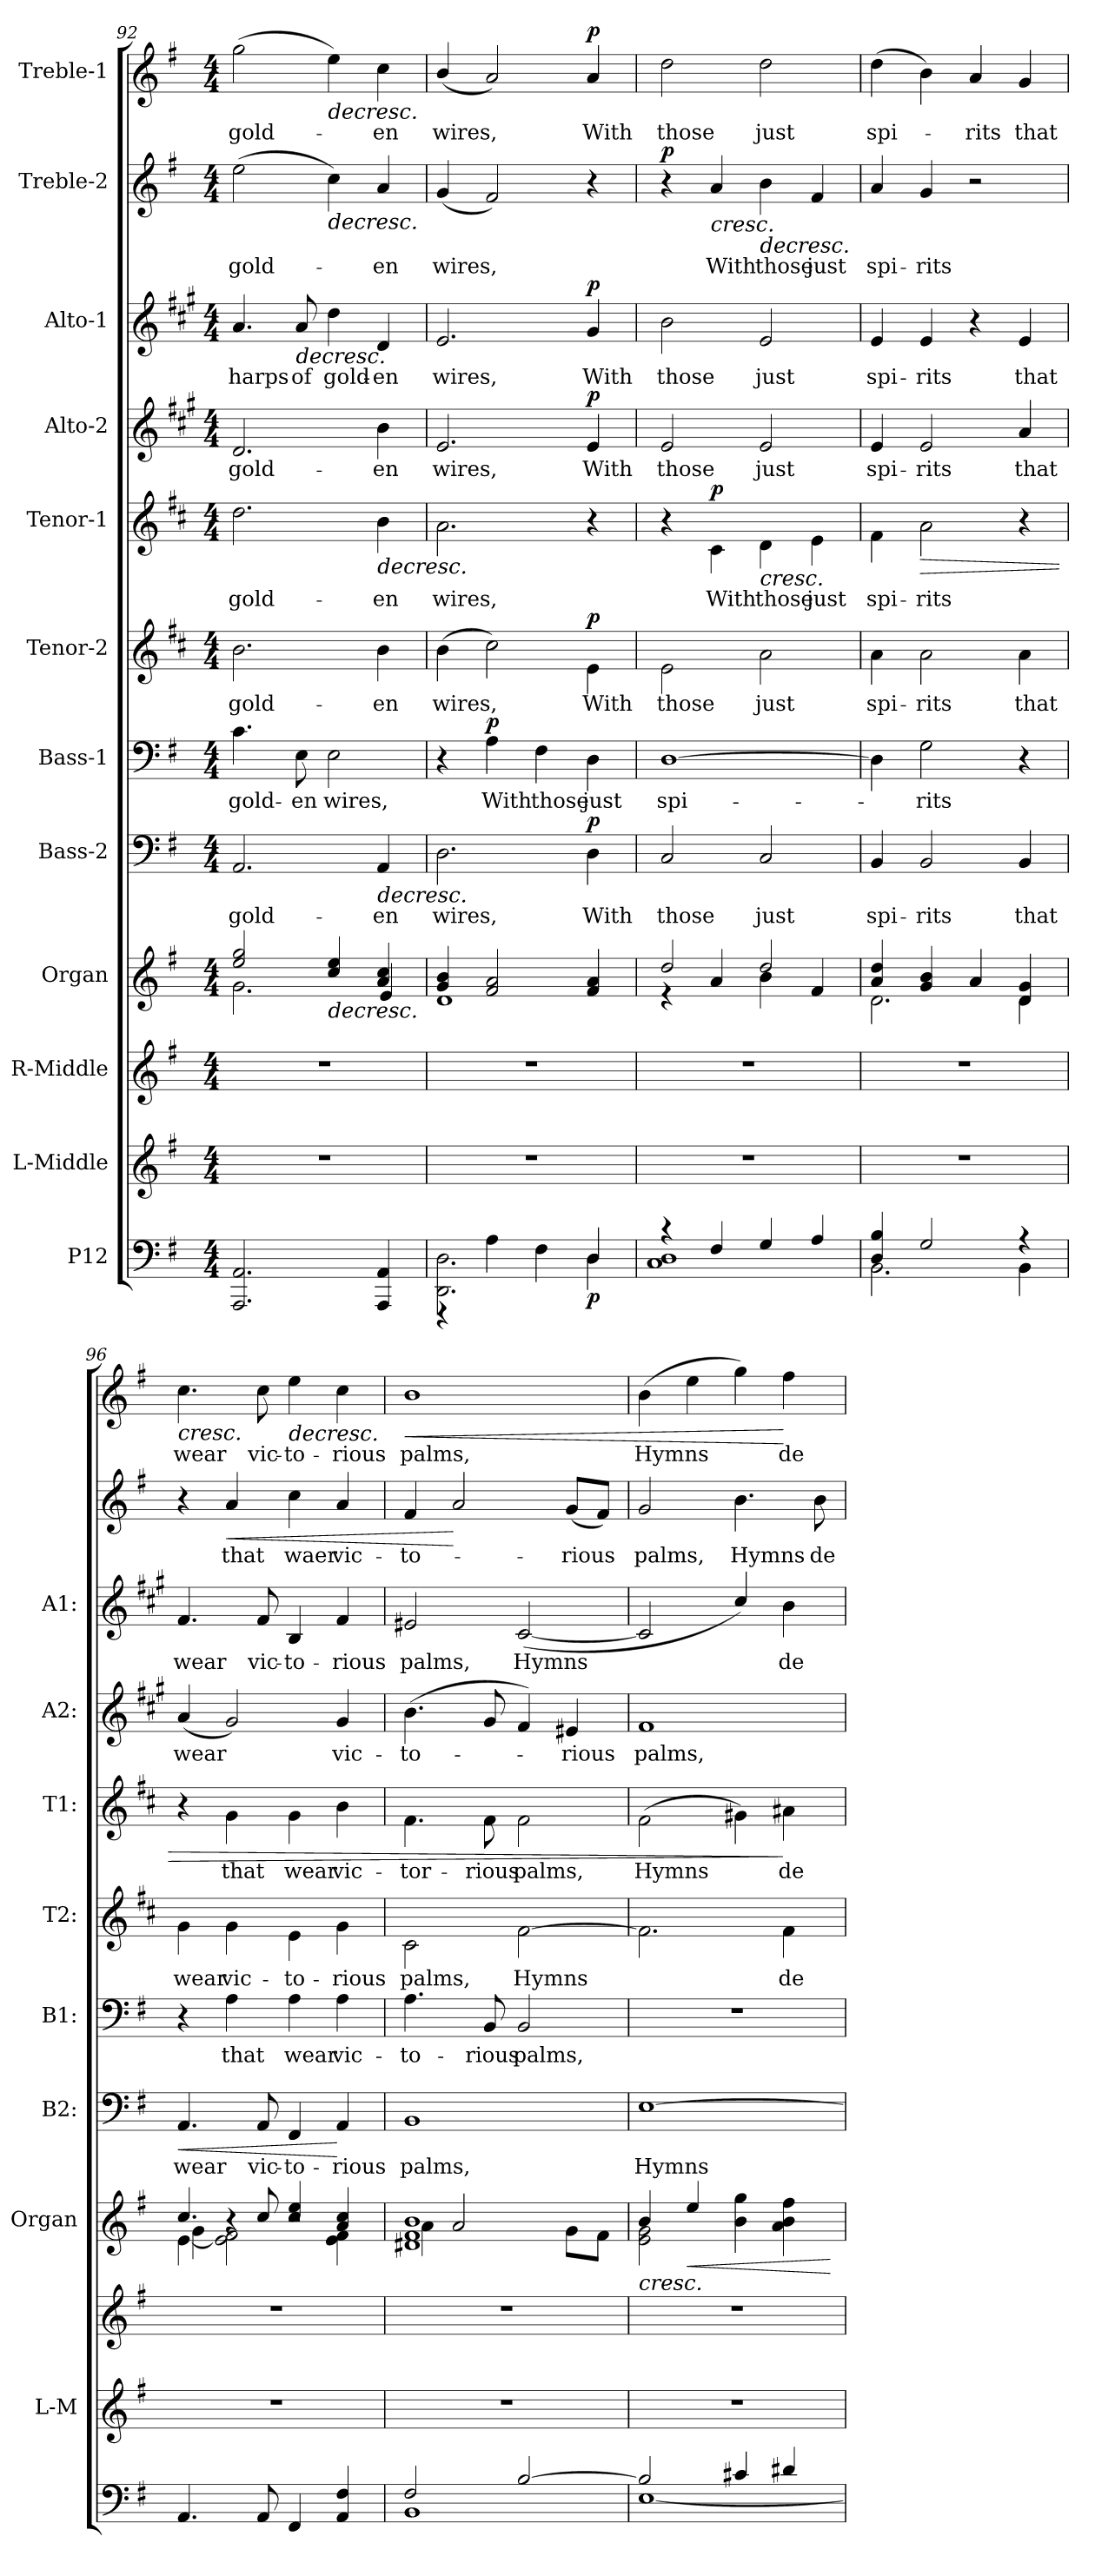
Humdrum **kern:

**kern	**dynam	**kern	**kern	**kern	**dynam	**kern	**text	**dynam	**kern	**text	**dynam	**kern	**text	**dynam	**kern	**text	**dynam	**kern	**text	**dynam	**kern	**text	**dynam	**kern	**text	**dynam	**kern	**text	**dynam
*part12	*part12	*part11	*part10	*part9	*part9	*part8	*part8	*part8	*part7	*part7	*part7	*part6	*part6	*part6	*part5	*part5	*part5	*part4	*part4	*part4	*part3	*part3	*part3	*part2	*part2	*part2	*part1	*part1	*part1
*staff12	*staff12	*staff11	*staff10	*staff9	*staff9	*staff8	*staff8	*staff8	*staff7	*staff7	*staff7	*staff6	*staff6	*staff6	*staff5	*staff5	*staff5	*staff4	*staff4	*staff4	*staff3	*staff3	*staff3	*staff2	*staff2	*staff2	*staff1	*staff1	*staff1
*I"P12	*	*I"L-Middle	*I"R-Middle	*I"Organ	*	*I"Bass-2	*	*	*I"Bass-1	*	*	*I"Tenor-2	*	*	*I"Tenor-1	*	*	*I"Alto-2	*	*	*I"Alto-1	*	*	*I"Treble-2	*	*	*I"Treble-1	*	*
*	*	*I'L-M	*	*I'Organ	*	*I'B2:	*	*	*I'B1:	*	*	*I'T2:	*	*	*I'T1:	*	*	*I'A2:	*	*	*I'A1:	*	*	*	*	*	*	*	*
*clefF4	*	*clefG2	*clefG2	*clefG2	*	*clefF4	*	*	*clefF4	*	*	*clefG2	*	*	*clefG2	*	*	*clefG2	*	*	*clefG2	*	*	*clefG2	*	*	*clefG2	*	*
*	*	*	*	*	*	*	*	*	*	*	*	*ITrd4c7	*	*	*ITrd4c7	*	*	*ITrd1c2	*	*	*ITrd1c2	*	*	*ITrd-7c-12	*	*	*ITrd-7c-12	*	*
*k[f#]	*	*k[f#]	*k[f#]	*k[f#]	*	*k[f#]	*	*	*k[f#]	*	*	*k[f#]	*	*	*k[f#]	*	*	*k[f#]	*	*	*k[f#]	*	*	*k[f#]	*	*	*k[f#]	*	*
*G:	*	*G:	*G:	*G:	*	*G:	*	*	*G:	*	*	*G:	*	*	*G:	*	*	*G:	*	*	*G:	*	*	*G:	*	*	*G:	*	*
*M4/4	*	*M4/4	*M4/4	*M4/4	*	*M4/4	*	*	*M4/4	*	*	*M4/4	*	*	*M4/4	*	*	*M4/4	*	*	*M4/4	*	*	*M4/4	*	*	*M4/4	*	*
=92	=92	=92	=92	=92	=92	=92	=92	=92	=92	=92	=92	=92	=92	=92	=92	=92	=92	=92	=92	=92	=92	=92	=92	=92	=92	=92	=92	=92	=92
*	*	*	*	*^	*	*	*	*	*	*	*	*	*	*	*	*	*	*	*	*	*	*	*	*	*	*	*	*	*
!	!	!	!	!	!	!	!	!LO:LY:b	!	!	!LO:LY:b	!	!	!LO:LY:b	!	!	!LO:LY:b	!	!	!LO:LY:b	!	!	!LO:LY:b	!	!	!LO:LY:b	!	!	!LO:LY:b	!
2.AAA/ 2.AA/	.	1r	1r	2ee/ 2gg/	2.g\	.	2.AA/	gold-	.	4.c\	gold-	.	2.e\	gold-	.	2.g\	gold-	.	2.c/	gold-	.	4.g/	harps	.	(>2eee\	gold-	.	(>2ggg\	gold-	.
!	!	!	!	!	!	!	!	!	!	!	!LO:LY:b	!	!	!	!	!	!	!	!	!	!	!	!LO:LY:b	!LO:HP:b	!	!	!	!	!	!
.	.	.	.	.	.	.	.	.	.	8E\	-en	.	.	.	.	.	.	.	.	.	.	8g/	of	>	.	.	.	.	.	.
!	!	!	!	!	!	!LO:HP:b	!	!	!	!	!LO:LY:b	!	!	!	!	!	!	!	!	!	!	!	!LO:LY:b	!	!	!	!LO:HP:b	!	!	!LO:HP:b
.	.	.	.	4cc/ 4ee/	.	>	.	.	.	2E\	wires,	.	.	.	.	.	.	.	.	.	.	4cc\	gold-	.	4ccc\)	.	>	4eee\)	.	>
!	!	!	!	!	!	!	!	!LO:LY:b	!LO:HP:b	!	!	!	!	!LO:LY:b	!	!	!LO:LY:b	!LO:HP:b	!	!LO:LY:b	!	!	!LO:LY:b	!	!	!LO:LY:b	!	!	!LO:LY:b	!
4AAA/ 4AA/	.	.	.	4a/ 4cc/	4e/	.	4AA/	-en	>	.	.	.	4e\	-en	.	4e\	-en	>	4a\	-en	.	4c/	-en	.	4aa/	-en	.	4ccc\	-en	.
=93	=93	=93	=93	=93	=93	=93	=93	=93	=93	=93	=93	=93	=93	=93	=93	=93	=93	=93	=93	=93	=93	=93	=93	=93	=93	=93	=93	=93	=93	=93
*^	*	*	*	*	*	*	*	*	*	*	*	*	*	*	*	*	*	*	*	*	*	*	*	*	*	*	*	*	*	*
!	!	!	!	!	!	!	!	!	!LO:LY:b	!	!	!	!	!	!LO:LY:b	!	!	!LO:LY:b	!	!	!LO:LY:b	!	!	!LO:LY:b	!	!	!LO:LY:b	!	!	!LO:LY:b	!
2.DD\ 2.D\	4r	.	1r	1r	4g/ 4b/	1d	.	2.D\	wires,	.	4r	.	.	(>4e\	wires,	.	2.d\	wires,	.	2.d/	wires,	.	2.d/	wires,	.	(<4gg/	wires,	.	(<4bb/	wires,	.
!	!	!	!	!	!	!	!	!	!	!	!	!LO:LY:b	!LO:DY:b	!	!	!	!	!	!	!	!	!	!	!	!	!	!	!	!	!	!
.	4A\	.	.	.	2f#/ 2a/	.	.	.	.	.	4A\	With	p	2f#\)	.	.	.	.	.	.	.	.	.	.	.	2ff#/)	.	.	2aa/)	.	.
!	!	!	!	!	!	!	!	!	!	!	!	!LO:LY:b	!	!	!	!	!	!	!	!	!	!	!	!	!	!	!	!	!	!	!
.	4F#\	.	.	.	.	.	.	.	.	.	4F#\	those	.	.	.	.	.	.	.	.	.	.	.	.	.	.	.	.	.	.	.
!	!	!LO:DY:b	!	!	!	!	!	!	!LO:LY:b	!LO:DY:b	!	!LO:LY:b	!	!	!LO:LY:b	!LO:DY:b	!	!	!	!	!LO:LY:b	!LO:DY:b	!	!LO:LY:b	!LO:DY:b	!	!	!	!	!LO:LY:b	!LO:DY:b
4D\	4D/	p	.	.	4f#/ 4a/	.	.	4D\	With	p	4D\	just	.	4A\	With	p	4r	.	.	4d/	With	p	4f#/	With	p	4r	.	.	4aa/	With	p
!!LO:PB:g=z
=94	=94	=94	=94	=94	=94	=94	=94	=94	=94	=94	=94	=94	=94	=94	=94	=94	=94	=94	=94	=94	=94	=94	=94	=94	=94	=94	=94	=94	=94	=94	=94
!	!	!	!	!	!	!	!	!	!LO:LY:b	!	!	!LO:LY:b	!	!	!LO:LY:b	!	!	!	!	!	!LO:LY:b	!	!	!LO:LY:b	!	!	!	!LO:DY:b	!	!LO:LY:b	!
4r	1C 1D	.	1r	1r	2dd/	4r	.	2C/	those	.	[1D	spi-	.	2A\	those	.	4r	.	.	2d/	those	.	2a\	those	.	4r	.	p	2ddd\	those	.
!	!	!	!	!	!	!	!	!	!	!	!	!	!	!	!	!	!	!LO:LY:b	!LO:DY:b	!	!	!	!	!	!	!	!LO:LY:b	!LO:HP:b	!	!	!
4F#/	.	.	.	.	.	4a/	.	.	.	.	.	.	.	.	.	.	4F#\	With	p	.	.	.	.	.	.	4aa/	With	<	.	.	.
!	!	!	!	!	!	!	!	!	!LO:LY:b	!	!	!	!	!	!LO:LY:b	!	!	!LO:LY:b	!LO:HP:b	!	!LO:LY:b	!	!	!LO:LY:b	!	!	!LO:LY:b	!LO:HP:n=1:b	!	!LO:LY:b	!
4G/	.	.	.	.	2dd/	4b\	.	2C/	just	.	.	.	.	2d\	just	.	4G\	those	<	2d/	just	.	2d/	just	.	4bb\	those	] >	2ddd\	just	.
!	!	!	!	!	!	!	!	!	!	!	!	!	!	!	!	!	!	!LO:LY:b	!	!	!	!	!	!	!	!	!LO:LY:b	!	!	!	!
4A/	.	.	.	.	.	4f#/	.	.	.	.	.	.	.	.	.	.	4A\	just	.	.	.	.	.	.	.	4ff#/	just	[	.	.	.
*v	*v	*	*	*	*v	*v	*	*	*	*	*	*	*	*	*	*	*	*	*	*	*	*	*	*	*	*	*	*	*	*	*
.	.	.	.	.	.	.	.	.	.	.	.	.	.	.	.	.	]	.	.	.	.	.	.	.	.	.	.	.	.
=95	=95	=95	=95	=95	=95	=95	=95	=95	=95	=95	=95	=95	=95	=95	=95	=95	=95	=95	=95	=95	=95	=95	=95	=95	=95	=95	=95	=95	=95
*^	*	*	*	*^	*	*	*	*	*	*	*	*	*	*	*	*	*	*	*	*	*	*	*	*	*	*	*	*	*
!	!	!	!	!	!	!	!	!	!LO:LY:b	!	!	!	!	!	!LO:LY:b	!	!	!LO:LY:b	!	!	!LO:LY:b	!	!	!LO:LY:b	!	!	!LO:LY:b	!	!	!LO:LY:b	!
4D/ 4B/	2.BB\	.	1r	1r	4a/ 4dd/	2.d\	.	4BB/	spi-	.	4D\]	.	.	4d\	spi-	.	4B\	spi-	.	4d/	spi-	.	4d/	spi-	.	4aa/	spi-	.	(>4ddd\	spi-	.
!	!	!	!	!	!	!	!	!	!LO:LY:b	!	!	!LO:LY:b	!	!	!LO:LY:b	!	!	!LO:LY:b	!LO:HP:b	!	!LO:LY:b	!	!	!LO:LY:b	!	!	!LO:LY:b	!	!	!	!
2G/	.	.	.	.	4g/ 4b/	.	.	2BB/	-rits	.	2G\	-rits	.	2d\	-rits	.	2d\	-rits	>	2d/	-rits	.	4d/	-rits	.	4gg/	-rits	.	4bb\)	.	.
!	!	!	!	!	!	!	!	!	!	!	!	!	!	!	!	!	!	!	!	!	!	!	!	!	!	!	!	!	!	!LO:LY:b	!
.	.	.	.	.	4a/	.	.	.	.	.	.	.	.	.	.	.	.	.	.	.	.	.	4r	.	.	2r	.	.	4aa/	-rits	.
!	!	!	!	!	!	!	!	!	!LO:LY:b	!	!	!	!	!	!LO:LY:b	!	!	!	!	!	!LO:LY:b	!	!	!LO:LY:b	!	!	!	!	!	!LO:LY:b	!
4r	4BB\	.	.	.	4d/ 4g/	4d\	.	4BB/	that	.	4r	.	.	4d\	that	.	4r	.	[	4g/	that	.	4d/	that	.	.	.	.	4gg/	that	.
=96	=96	=96	=96	=96	=96	=96	=96	=96	=96	=96	=96	=96	=96	=96	=96	=96	=96	=96	=96	=96	=96	=96	=96	=96	=96	=96	=96	=96	=96	=96	=96
*	*	*	*	*	*	*^	*	*	*	*	*	*	*	*	*	*	*	*	*	*	*	*	*	*	*	*	*	*	*	*	*
!	!	!	!	!	!	!	!	!	!	!LO:LY:b	!LO:HP:b	!	!	!	!	!LO:LY:b	!	!	!	!	!	!LO:LY:b	!	!	!LO:LY:b	!	!	!	!	!	!LO:LY:b	!LO:HP:b
*v	*v	*	*	*	*	*	*	*	*	*	*	*	*	*	*	*	*	*	*	*	*	*	*	*	*	*	*	*	*	*	*	*
4.AA/	.	1r	1r	4.cc/	[4e\	4g\	.	4.AA/	wear	<	4r	.	.	4c\	wear	.	4r	.	.	(<4g/	wear	.	4.e/	wear	.	4r	.	.	4.ccc\	wear	<
!	!	!	!	!	!	!	!	!	!	!	!	!LO:LY:b	!	!	!LO:LY:b	!	!	!LO:LY:b	!	!	!	!	!	!	!	!	!LO:LY:b	!LO:HP:b	!	!	!
.	.	.	.	.	2e\] 2f#\	4r	.	.	.	.	4A\	that	.	4c\	vic-	.	4c\	that	.	2f#/)	.	.	.	.	.	4aa/	that	<	.	.	.
!	!	!	!	!	!	!	!	!	!LO:LY:b	!	!	!	!	!	!	!	!	!	!	!	!	!	!	!LO:LY:b	!	!	!	!	!	!LO:LY:b	!
8AA/	.	.	.	8cc/	.	.	.	8AA/	vic-	]	.	.	.	.	.	.	.	.	.	.	.	.	8e/	vic-	.	.	.	.	8ccc\	vic-	]
!	!	!	!	!	!	!	!	!	!LO:LY:b	!	!	!LO:LY:b	!	!	!LO:LY:b	!	!	!LO:LY:b	!	!	!	!	!	!LO:LY:b	!	!	!LO:LY:b	!	!	!LO:LY:b	!LO:HP:b
4FF#/	.	.	.	4cc/ 4ee/	.	2r	.	4FF#/	-to-	.	4A\	wear	.	4A\	-to-	.	4c\	wear	.	.	.	.	4A/	-to-	.	4ccc\	waer	.	4eee\	-to-	>
!	!	!	!	!	!	!	!	!	!LO:LY:b	!	!	!LO:LY:b	!	!	!LO:LY:b	!	!	!LO:LY:b	!	!	!LO:LY:b	!	!	!LO:LY:b	!	!	!LO:LY:b	!	!	!LO:LY:b	!
4AA/ 4F#/	.	.	.	4a/ 4cc/	4e\ 4f#\	.	.	4AA/	-rious	[	4A\	vic-	.	4c\	-rious	.	4e\	vic-	.	4f#/	vic-	.	4e/	-rious	.	4aa/	vic-	]	4ccc\	-rious	[
*	*	*	*	*	*v	*v	*	*	*	*	*	*	*	*	*	*	*	*	*	*	*	*	*	*	*	*	*	*	*	*	*
=97	=97	=97	=97	=97	=97	=97	=97	=97	=97	=97	=97	=97	=97	=97	=97	=97	=97	=97	=97	=97	=97	=97	=97	=97	=97	=97	=97	=97	=97	=97
*^	*	*	*	*	*	*	*	*	*	*	*	*	*	*	*	*	*	*	*	*	*	*	*	*	*	*	*	*	*	*
!	!	!	!	!	!	!	!	!	!LO:LY:b	!	!	!LO:LY:b	!	!	!LO:LY:b	!	!	!LO:LY:b	!	!	!LO:LY:b	!	!	!LO:LY:b	!	!	!LO:LY:b	!	!	!LO:LY:b	!LO:HP:b
2F#/	1BB	.	1r	1r	1d#X 1f# 1b	4a\	.	1BB	palms,	.	4.A\	-to-	.	2F#\	palms,	.	4.B\	-tor-	.	(>4.a\	-to-	.	2d#X/	palms,	.	4ff#/	-to-	.	1bb	palms,	<
.	.	.	.	.	.	2a/	.	.	.	.	.	.	.	.	.	.	.	.	.	.	.	.	.	.	.	2aa/	.	[	.	.	.
!	!	!	!	!	!	!	!	!	!	!	!	!LO:LY:b	!	!	!	!	!	!LO:LY:b	!	!	!	!	!	!	!	!	!	!	!	!	!
.	.	.	.	.	.	.	.	.	.	.	8BB/	-rious	.	.	.	.	8B\	-rious	.	8f#/	.	.	.	.	.	.	.	.	.	.	.
!	!	!	!	!	!	!	!	!	!	!	!	!LO:LY:b	!	!	!LO:LY:b	!	!	!LO:LY:b	!	!	!	!	!	!LO:LY:b	!	!	!	!	!	!	!
[2B/	.	.	.	.	.	.	.	.	.	.	2BB/	palms,	.	[2B\	Hymns	.	2B\	palms,	.	4e/)	.	.	(<[2B/	Hymns	.	.	.	.	.	.	.
!	!	!	!	!	!	!	!	!	!	!	!	!	!	!	!	!	!	!	!	!	!LO:LY:b	!	!	!	!	!	!LO:LY:b	!	!	!	!
.	.	.	.	.	.	8g\L	.	.	.	.	.	.	.	.	.	.	.	.	.	4d#X/	-rious	.	.	.	.	(<8gg/L	-rious	.	.	.	.
.	.	.	.	.	.	8f#\J	.	.	.	.	.	.	.	.	.	.	.	.	.	.	.	.	.	.	.	8ff#/J)	.	.	.	.	.
=98	=98	=98	=98	=98	=98	=98	=98	=98	=98	=98	=98	=98	=98	=98	=98	=98	=98	=98	=98	=98	=98	=98	=98	=98	=98	=98	=98	=98	=98	=98	=98
!	!	!	!	!	!	!	!LO:HP:b	!	!LO:LY:b	!	!	!	!	!	!	!	!	!LO:LY:b	!	!	!LO:LY:b	!	!	!	!	!	!LO:LY:b	!	!	!LO:LY:b	!
2B/]	[1E	.	1r	1r	4b/	2e\ 2g\	<	[1E	Hymns	.	1r	.	.	2.B\]	.	.	(>2B\	Hymns	.	1e	palms,	.	2B/]	.	.	2gg/	palms,	.	(>4bb\	Hymns	.
!	!	!	!	!	!	!	!LO:HP:n=1:b	!	!	!	!	!	!	!	!	!	!	!	!	!	!	!	!	!	!	!	!	!	!	!	!
.	.	.	.	.	4ee/	.	] <	.	.	.	.	.	.	.	.	.	.	.	.	.	.	.	.	.	.	.	.	.	4eee\	.	.
!	!	!	!	!	!	!	!	!	!	!	!	!	!	!	!	!	!	!	!	!	!	!	!	!	!	!	!LO:LY:b	!	!	!	!
4c#X/	.	.	.	.	4b\ 4gg\	2ryy	.	.	.	.	.	.	.	.	.	.	4c#X\)	.	.	.	.	.	4b/)	.	]	4.bb\	Hymns	.	4ggg\)	.	]
!	!	!	!	!	!	!	!	!	!	!	!	!	!	!	!LO:LY:b	!	!	!LO:LY:b	!	!	!	!	!	!LO:LY:b	!	!	!	!	!	!LO:LY:b	!
4d#X/	.	.	.	.	4a\ 4b\ 4ff#\	.	.	.	.	.	.	.	.	4B\	de-	.	4d#X\	de-	]	.	.	.	4a\	de-	.	.	.	.	4fff#\	de-	[
!	!	!	!	!	!	!	!	!	!	!	!	!	!	!	!	!	!	!	!	!	!	!	!	!	!	!	!LO:LY:b	!	!	!	!
.	.	.	.	.	.	.	.	.	.	.	.	.	.	.	.	.	.	.	.	.	.	.	.	.	.	8bb\	de-	.	.	.	.
*v	*v	*	*	*	*v	*v	*	*	*	*	*	*	*	*	*	*	*	*	*	*	*	*	*	*	*	*	*	*	*	*	*
.	.	.	.	.	[ [	.	.	.	.	.	.	.	.	.	.	.	.	.	.	.	.	.	.	.	.	.	.	.	.
=	=	=	=	=	=	=	=	=	=	=	=	=	=	=	=	=	=	=	=	=	=	=	=	=	=	=	=	=	=
*-	*-	*-	*-	*-	*-	*-	*-	*-	*-	*-	*-	*-	*-	*-	*-	*-	*-	*-	*-	*-	*-	*-	*-	*-	*-	*-	*-	*-	*-
